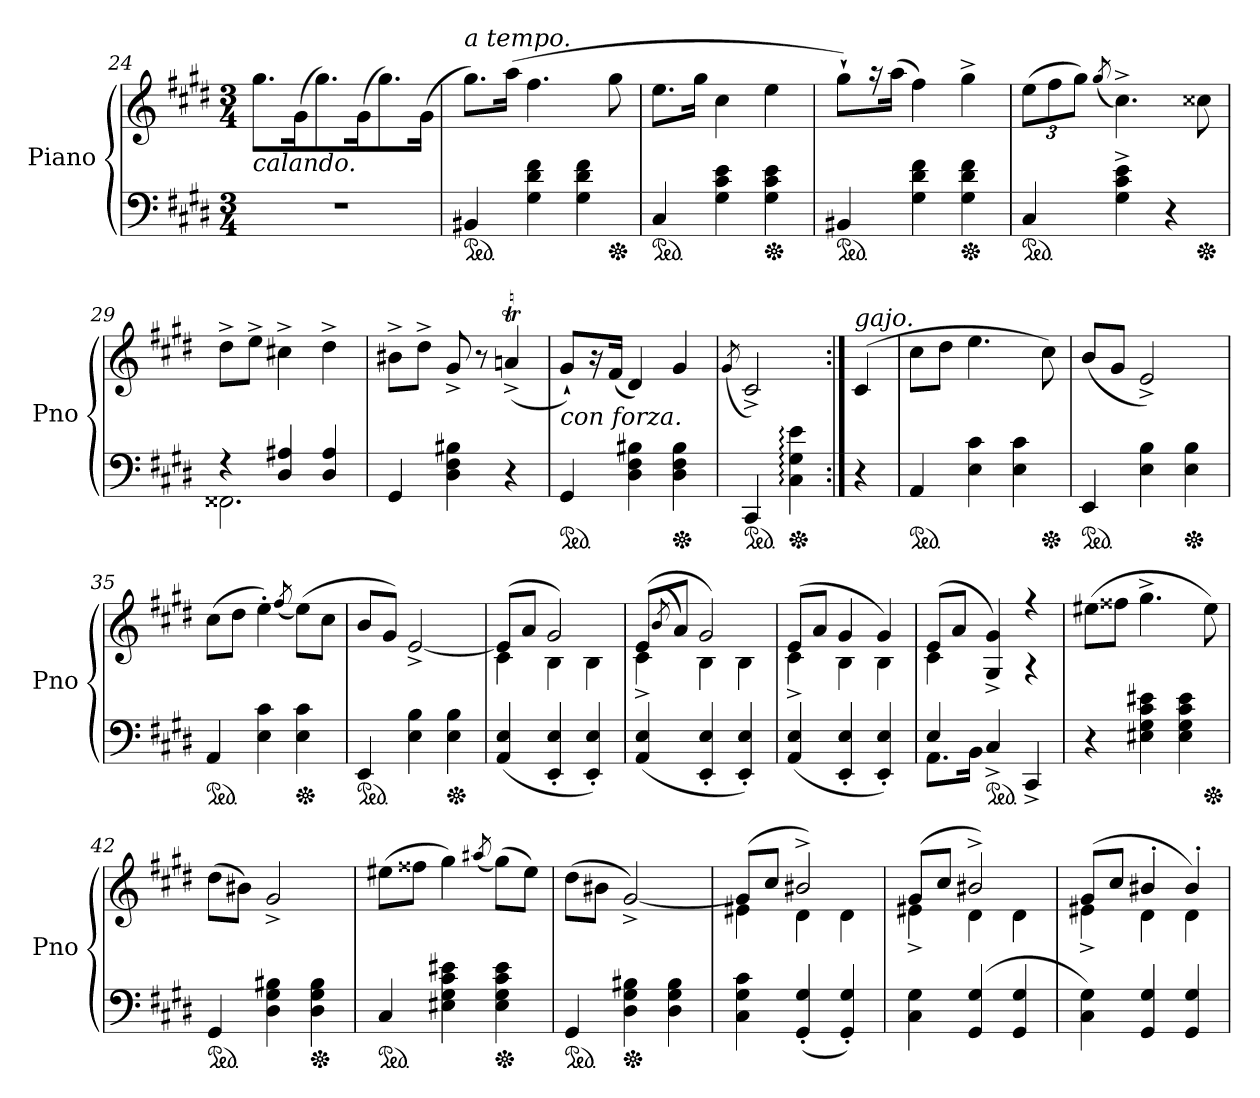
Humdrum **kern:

**kern	**kern
*part1	*part1
*staff2	*staff1
*I"Piano	*
*I'Pno	*
*clefF4	*clefG2
*k[f#c#g#d#]	*k[f#c#g#d#]
*c#:	*c#:
*M3/4	*M3/4
=24	=24
!	!LO:TX:b:i:t=calando.
2.r	8.gg#L
.	(16g#K
.	8.gg#)
.	(16g#K
.	8.gg#)
.	(16g#Jk
=25	=25
!	!LO:TX:a:i:t=a tempo.
*ped	*
4BB#X	8.gg#L)
.	(16aaJk
4G# 4d# 4f#	4.ff#
4G# 4d# 4f#	.
*Xped	*
.	8gg#
=26	=26
*ped	*
4C#	8.eeL
.	16gg#Jk
4G# 4c# 4e	4cc#
*Xped	*
4G# 4c# 4e	4ee
=27	=27
*ped	*
4BB#X	8gg#`L)
.	16r
.	(16aaJk
4G# 4d# 4f#	4ff#)
*Xped	*
4G# 4d# 4f#	4gg#^
=28	=28
*ped	*
4C#	(12eeL
.	12ff#
.	12gg#J)
.	(8qgg#
4G#^ 4c#^ 4e^	4.cc#^)
4r	.
*Xped	*
.	8cc##X
=29	=29
*^	*
4r	2.FF##X	8dd#^L
.	.	8ee^J
4D# 4A#X	.	4cc#X^
4D# 4A#	.	4dd#^
*v	*v	*
=30	=30
4GG#	8b#X^L
.	8dd#^J
4D# 4F# 4B#X	8g#^
.	8r
4r	(4anT^
=31	=31
!	!LO:TX:b:i:t=con forza.
*ped	*
4GG#	8g#`L)
.	16r
.	(16f#Jk
4D# 4F# 4B#X	4d#)
*Xped	*
4D# 4F# 4B#	4g#
=32	=32
.	(8qg#
*ped	*
4CC#	2c#^)
*Xped	*
4C#: 4G#: 4e:	.
=:|!	=:|!
!	!LO:TX:a:i:t=gajo.
4r	(4c#
=33	=33
*ped	*
4AA	8cc#L
.	8dd#J
4E 4c#	4.ee
4E 4c#	.
*Xped	*
.	8cc#)
=34	=34
*ped	*
4EE	(8bL
.	8g#J
4E 4B	2e^)
*Xped	*
4E 4B	.
=35	=35
*ped	*
4AA	(8cc#L
.	8dd#J
4E 4c#	4ee')
.	(8qff#
*Xped	*
4E 4c#	(8eeL)
.	8cc#J
=36	=36
*ped	*
4EE	8bL
.	8g#J)
4E 4B	[2e^
*Xped	*
4E 4B	.
=37	=37
*	*^
(4AA 4E	(8eL]	4c#
.	8aJ	.
4EE' 4E'	2g#)	4B
4EE' 4E')	.	4B
=38	=38	=38
(4AA 4E	(8eL	4c#^
.	(8qb	.
.	8aJ)	.
4EE' 4E'	2g#)	4B
4EE' 4E')	.	4B
=39	=39	=39
(4AA 4E	(8eL	4c#^
.	8aJ	.
4EE' 4E'	4g#	4B
4EE' 4E')	4g#)	4B
=40	=40	=40
*^	*	*
4E	8.AAL	(8eL	4c#
.	.	8aJ	.
.	16BBJk	.	.
*ped	*	*	*
4C#^	2ryy	4G#^ 4g#^)	4ryy
4CC#^	.	4r	4r
*v	*v	*	*
*	*v	*v
=41	=41
4r	(8ee#XL
.	8ff##XJ
4E#X 4G# 4c# 4e#X	4.gg#^
4E# 4G# 4c# 4e#	.
*Xped	*
.	8ee#)
=42	=42
*ped	*
4GG#	(8dd#L
.	8b#XJ)
4D# 4G# 4B#X	2g#^
*Xped	*
4D# 4G# 4B#	.
=43	=43
*ped	*
4C#	(8ee#XL
.	8ff##XJ
4E#X 4G# 4c# 4e#X	4gg#)
.	(8qaa#X
*Xped	*
4E# 4G# 4c# 4e#	(8gg#L)
.	8ee#J)
=44	=44
*ped	*
4GG#	(8dd#L
.	8b#XJ
*Xped	*
4D# 4G# 4B#X	[2g#^)
4D# 4G# 4B#	.
=45	=45
*	*^
4C# 4G# 4c#	(8g#L]	4e#X
.	8cc#J	.
(4GG#' 4G#'	2b#X^)	4d#
4GG#' 4G#')	.	4d#
=46	=46	=46
4C# 4G#	(8g#L	4e#X^
.	8cc#J	.
(4GG# 4G#	2b#X^)	4d#
4GG# 4G#	.	4d#
=47	=47	=47
4C# 4G#)	(8g#L	4e#X^
.	8cc#J	.
4GG# 4G#	4b#X'	4d#
4GG# 4G#	4b#')	4d#
*	*v	*v
=	=
*-	*-
